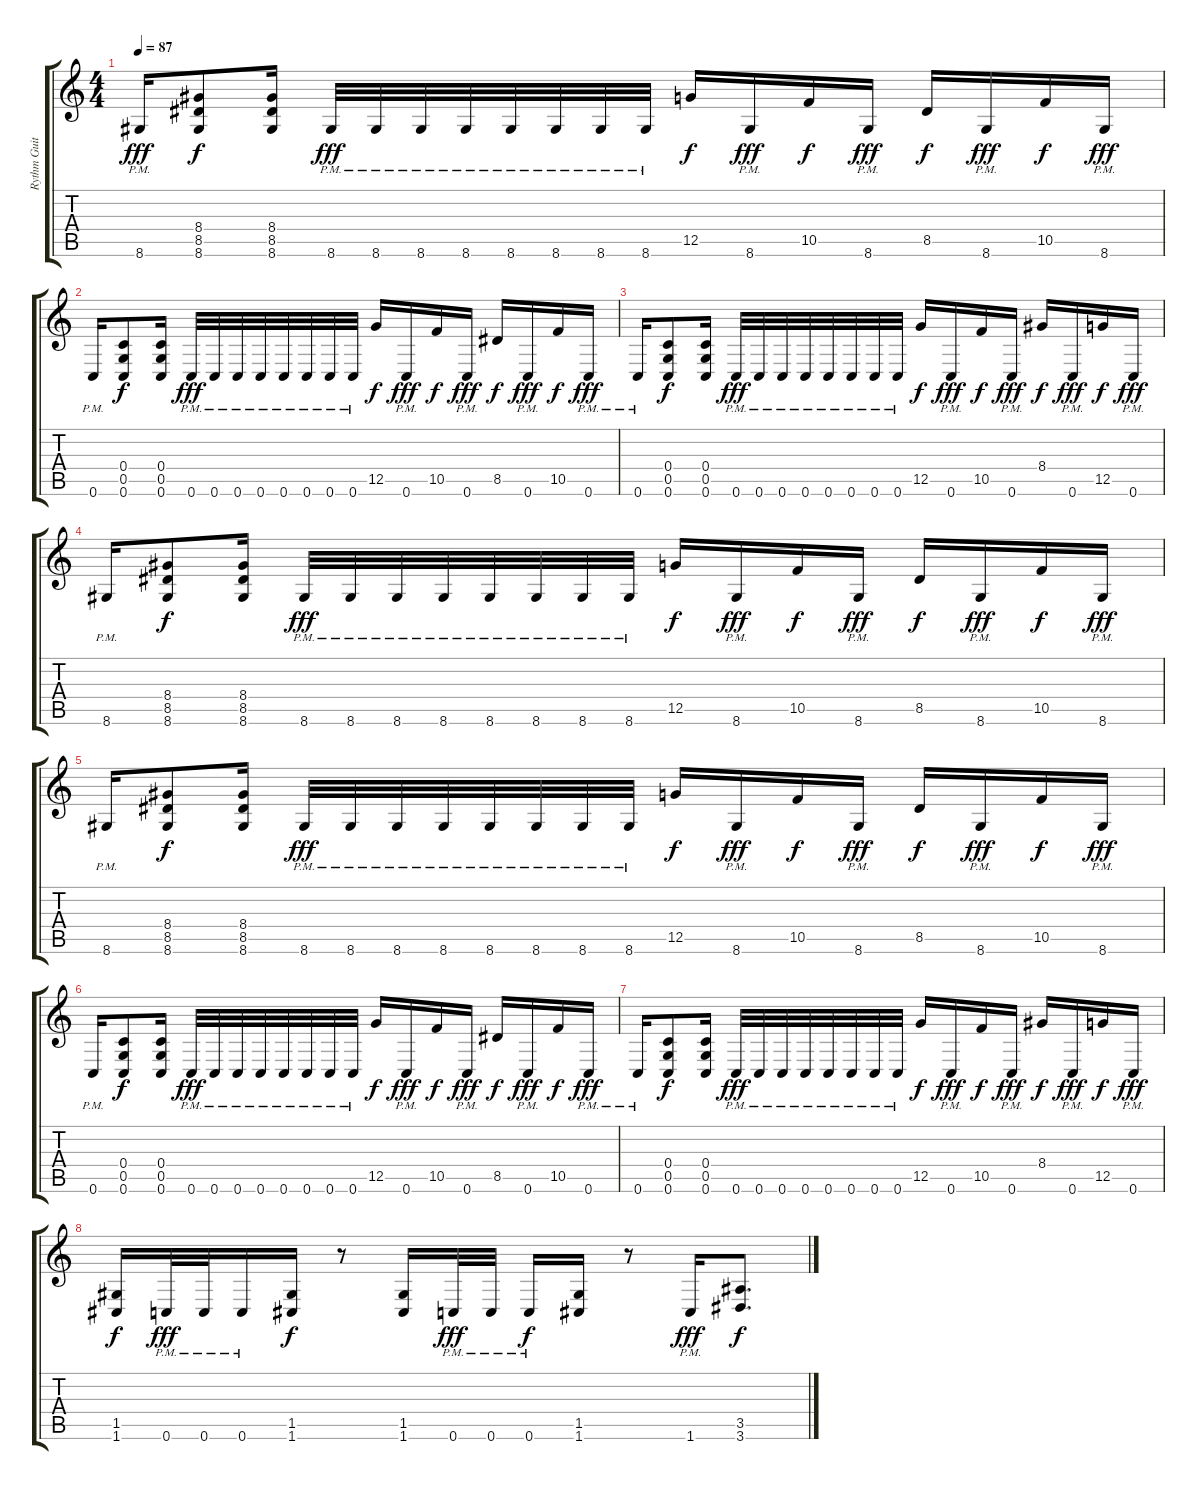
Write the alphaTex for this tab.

\track ("Rythm Guitar 2" "Rythm Guit") {instrument distortionguitar}
\staff {score tabs}
\tuning (D4 A3 F3 C3 G2 C2) {hide}
\ts (4 4)
\tempo 87
\clef g2
\ks c
8.6{pm}.16{dy fff} (8.4 8.5 8.6).8{dy f} (8.4 8.5 8.6).16 8.6{pm}.32{dy fff} 8.6{pm}.32 8.6{pm}.32 8.6{pm}.32 8.6{pm}.32 8.6{pm}.32 8.6{pm}.32 8.6{pm}.32 12.5.16{dy f} 8.6{pm}.16{dy fff} 10.5.16{dy f} 8.6{pm}.16{dy fff} 8.5.16{dy f} 8.6{pm}.16{dy fff} 10.5.16{dy f} 8.6{pm}.16{dy fff} |
0.6{pm}.16 (0.4 0.5 0.6).8{dy f} (0.4 0.5 0.6).16 0.6{pm}.32{dy fff} 0.6{pm}.32 0.6{pm}.32 0.6{pm}.32 0.6{pm}.32 0.6{pm}.32 0.6{pm}.32 0.6{pm}.32 12.5.16{dy f} 0.6{pm}.16{dy fff} 10.5.16{dy f} 0.6{pm}.16{dy fff} 8.5.16{dy f} 0.6{pm}.16{dy fff} 10.5.16{dy f} 0.6{pm}.16{dy fff} |
0.6{pm}.16 (0.4 0.5 0.6).8{dy f} (0.4 0.5 0.6).16 0.6{pm}.32{dy fff} 0.6{pm}.32 0.6{pm}.32 0.6{pm}.32 0.6{pm}.32 0.6{pm}.32 0.6{pm}.32 0.6{pm}.32 12.5.16{dy f} 0.6{pm}.16{dy fff} 10.5.16{dy f} 0.6{pm}.16{dy fff} 8.4.16{dy f} 0.6{pm}.16{dy fff} 12.5.16{dy f} 0.6{pm}.16{dy fff} |
8.6{pm}.16 (8.4 8.5 8.6).8{dy f} (8.4 8.5 8.6).16 8.6{pm}.32{dy fff} 8.6{pm}.32 8.6{pm}.32 8.6{pm}.32 8.6{pm}.32 8.6{pm}.32 8.6{pm}.32 8.6{pm}.32 12.5.16{dy f} 8.6{pm}.16{dy fff} 10.5.16{dy f} 8.6{pm}.16{dy fff} 8.5.16{dy f} 8.6{pm}.16{dy fff} 10.5.16{dy f} 8.6{pm}.16{dy fff} |
8.6{pm}.16 (8.4 8.5 8.6).8{dy f} (8.4 8.5 8.6).16 8.6{pm}.32{dy fff} 8.6{pm}.32 8.6{pm}.32 8.6{pm}.32 8.6{pm}.32 8.6{pm}.32 8.6{pm}.32 8.6{pm}.32 12.5.16{dy f} 8.6{pm}.16{dy fff} 10.5.16{dy f} 8.6{pm}.16{dy fff} 8.5.16{dy f} 8.6{pm}.16{dy fff} 10.5.16{dy f} 8.6{pm}.16{dy fff} |
0.6{pm}.16 (0.4 0.5 0.6).8{dy f} (0.4 0.5 0.6).16 0.6{pm}.32{dy fff} 0.6{pm}.32 0.6{pm}.32 0.6{pm}.32 0.6{pm}.32 0.6{pm}.32 0.6{pm}.32 0.6{pm}.32 12.5.16{dy f} 0.6{pm}.16{dy fff} 10.5.16{dy f} 0.6{pm}.16{dy fff} 8.5.16{dy f} 0.6{pm}.16{dy fff} 10.5.16{dy f} 0.6{pm}.16{dy fff} |
0.6{pm}.16 (0.4 0.5 0.6).8{dy f} (0.4 0.5 0.6).16 0.6{pm}.32{dy fff} 0.6{pm}.32 0.6{pm}.32 0.6{pm}.32 0.6{pm}.32 0.6{pm}.32 0.6{pm}.32 0.6{pm}.32 12.5.16{dy f} 0.6{pm}.16{dy fff} 10.5.16{dy f} 0.6{pm}.16{dy fff} 8.4.16{dy f} 0.6{pm}.16{dy fff} 12.5.16{dy f} 0.6{pm}.16{dy fff} |
(1.5 1.6).16{dy f} 0.6{pm}.32{dy fff} 0.6{pm}.32 0.6{pm}.16 (1.5 1.6).16{dy f} r.8 (1.5 1.6).16 0.6{pm}.32{dy fff} 0.6{pm}.32 0.6{pm}.16{dy f} (1.5 1.6).16 r.8 1.6{pm}.16{dy fff} (3.5 3.6).8{d dy f}
